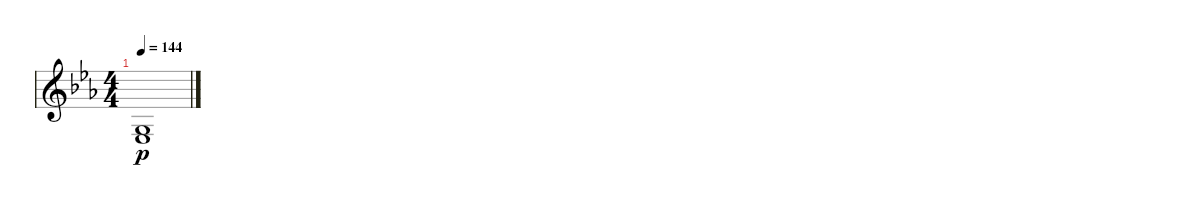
\track "" {instrument acousticgrandpiano}
\staff {score}
\tuning (E4 B3 G3 D3 A2 E2) {hide}
\ts (4 4)
\tempo 144
\clef g2
\ks eb
(0.3 1.4).1{dy p}
